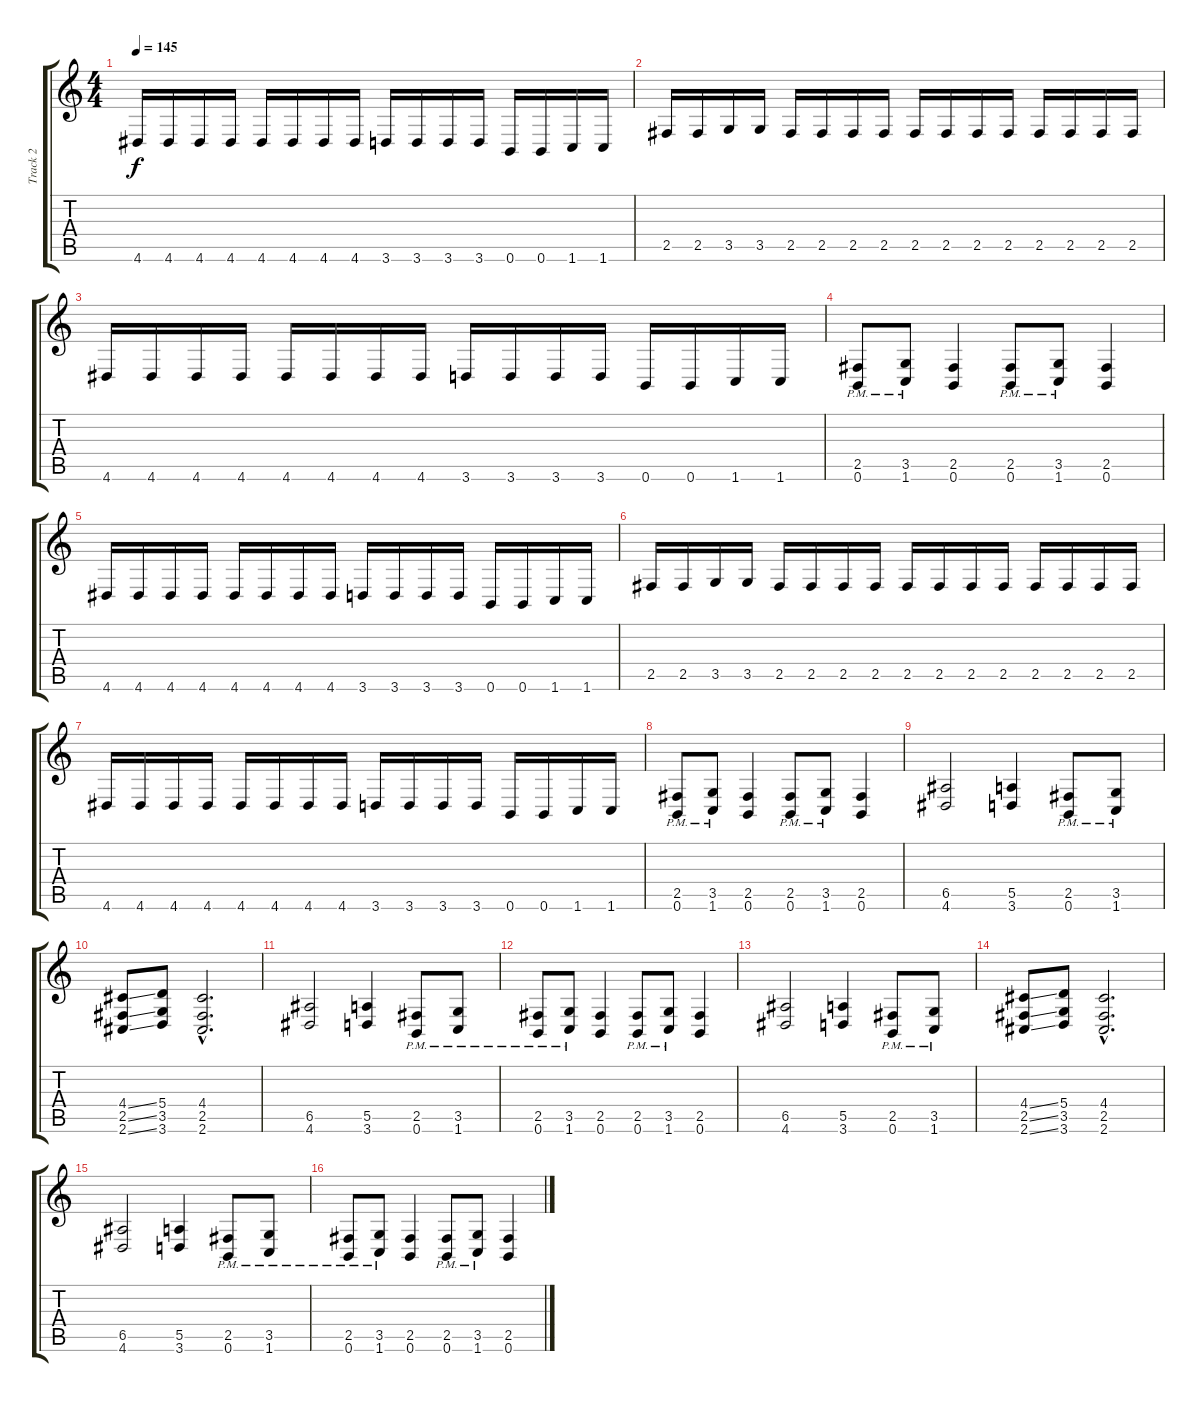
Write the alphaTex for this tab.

\track ("Track 2" "Track 2") {instrument distortionguitar}
\staff {score tabs}
\tuning (B3 Gb3 D3 A2 E2 B1) {hide}
\ts (4 4)
\tempo 145
\clef g2
\ks c
4.6.16{dy f} 4.6.16 4.6.16 4.6.16 4.6.16 4.6.16 4.6.16 4.6.16 3.6.16 3.6.16 3.6.16 3.6.16 0.6.16 0.6.16 1.6.16 1.6.16 |
2.5.16 2.5.16 3.5.16 3.5.16 2.5.16 2.5.16 2.5.16 2.5.16 2.5.16 2.5.16 2.5.16 2.5.16 2.5.16 2.5.16 2.5.16 2.5.16 |
4.6.16 4.6.16 4.6.16 4.6.16 4.6.16 4.6.16 4.6.16 4.6.16 3.6.16 3.6.16 3.6.16 3.6.16 0.6.16 0.6.16 1.6.16 1.6.16 |
(2.5{pm} 0.6{pm}).8 (3.5{pm} 1.6{pm}).8 (2.5 0.6).4 (2.5{pm} 0.6{pm}).8 (3.5{pm} 1.6{pm}).8 (2.5 0.6).4 |
4.6.16 4.6.16 4.6.16 4.6.16 4.6.16 4.6.16 4.6.16 4.6.16 3.6.16 3.6.16 3.6.16 3.6.16 0.6.16 0.6.16 1.6.16 1.6.16 |
2.5.16 2.5.16 3.5.16 3.5.16 2.5.16 2.5.16 2.5.16 2.5.16 2.5.16 2.5.16 2.5.16 2.5.16 2.5.16 2.5.16 2.5.16 2.5.16 |
4.6.16 4.6.16 4.6.16 4.6.16 4.6.16 4.6.16 4.6.16 4.6.16 3.6.16 3.6.16 3.6.16 3.6.16 0.6.16 0.6.16 1.6.16 1.6.16 |
(2.5{pm} 0.6{pm}).8 (3.5{pm} 1.6{pm}).8 (2.5 0.6).4 (2.5{pm} 0.6{pm}).8 (3.5{pm} 1.6{pm}).8 (2.5 0.6).4 |
(6.5 4.6).2 (5.5 3.6).4 (2.5{pm} 0.6{pm}).8 (3.5{pm} 1.6{pm}).8 |
(4.4{ss} 2.5{ss} 2.6{ss}).8 (5.4 3.5 3.6).8 (4.4{hac} 2.5{hac} 2.6{hac}).2{d} |
(6.5 4.6).2 (5.5 3.6).4 (2.5{pm} 0.6{pm}).8 (3.5{pm} 1.6{pm}).8 |
(2.5{pm} 0.6{pm}).8 (3.5{pm} 1.6{pm}).8 (2.5 0.6).4 (2.5{pm} 0.6{pm}).8 (3.5{pm} 1.6{pm}).8 (2.5 0.6).4 |
(6.5 4.6).2 (5.5 3.6).4 (2.5{pm} 0.6{pm}).8 (3.5{pm} 1.6{pm}).8 |
(4.4{ss} 2.5{ss} 2.6{ss}).8 (5.4 3.5 3.6).8 (4.4{hac} 2.5{hac} 2.6{hac}).2{d} |
(6.5 4.6).2 (5.5 3.6).4 (2.5{pm} 0.6{pm}).8 (3.5{pm} 1.6{pm}).8 |
(2.5{pm} 0.6{pm}).8 (3.5{pm} 1.6{pm}).8 (2.5 0.6).4 (2.5{pm} 0.6{pm}).8 (3.5{pm} 1.6{pm}).8 (2.5 0.6).4
